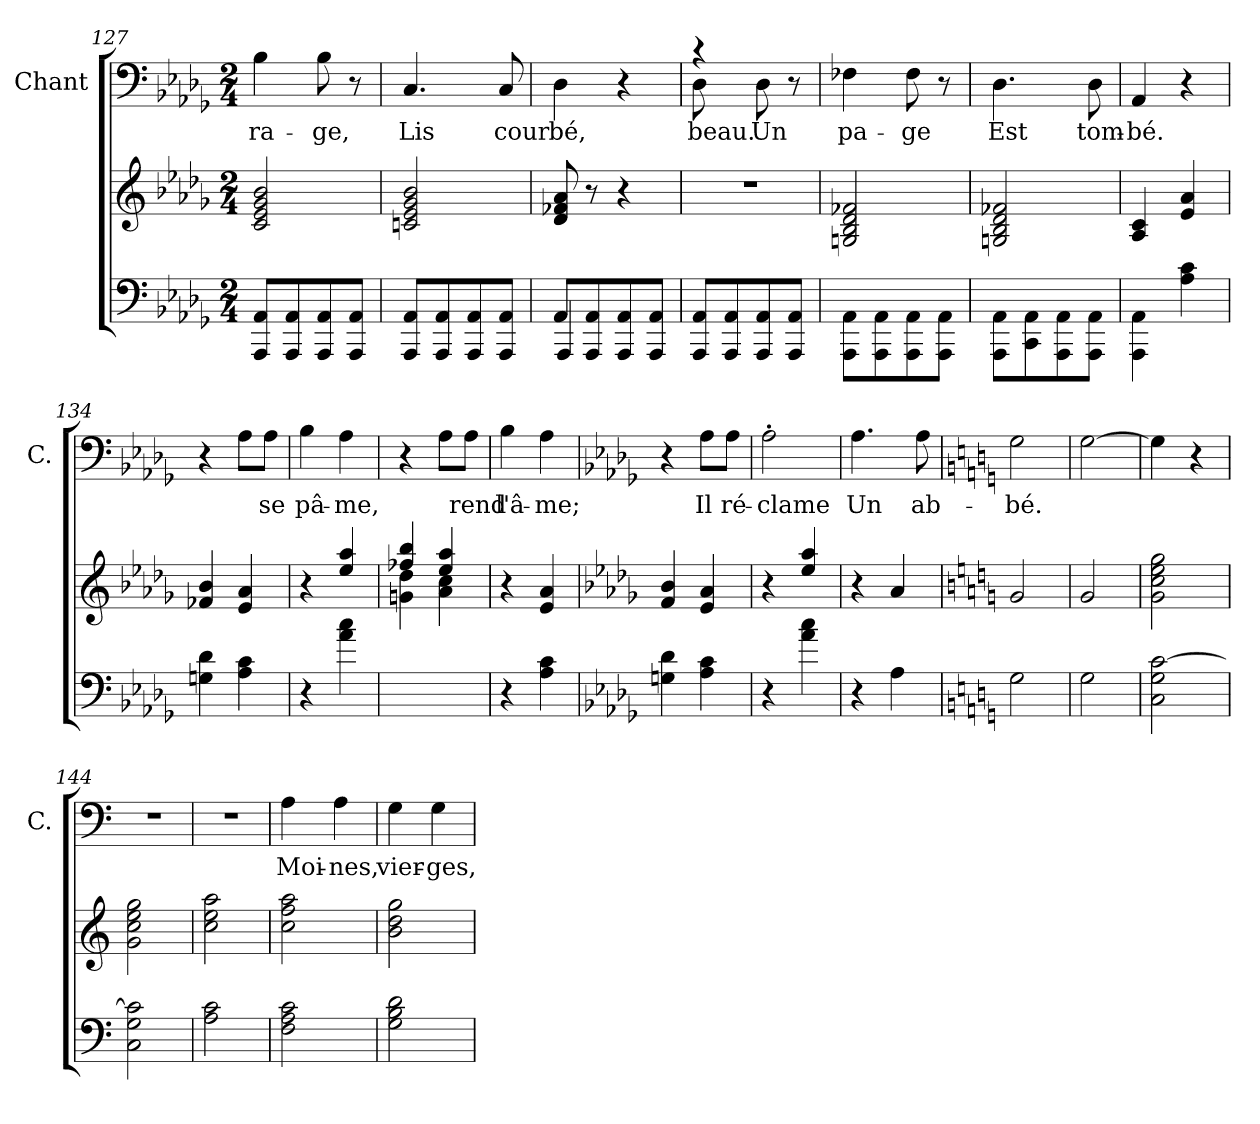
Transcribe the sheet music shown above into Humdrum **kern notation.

**kern	**kern	**kern	**text
*part3	*part2	*part1	*part1
*staff3	*staff2	*staff1	*staff1
*	*	*I"Chant	*
*	*	*I'C.	*
*clefF4	*clefG2	*clefF4	*
*k[b-e-a-d-g-]	*k[b-e-a-d-g-]	*k[b-e-a-d-g-]	*
*M2/4	*M2/4	*M2/4	*
=127	=127	=127	=127
8AA-i/ 8AAA-i/L	2b-j/ 2g-j/ 2e-j/ 2cj/	4B-j\	ra-
8AA-i/ 8AAA-i/	.	.	.
8AA-i/ 8AAA-i/	.	8B-j\	ge,
8AA-i/ 8AAA-i/J	.	8r	.
=128	=128	=128	=128
8AA-i/ 8AAA-i/L	2b-j/ 2g-j/ 2e-j/ 2cnj/	4.Cj/	Lis
8AA-i/ 8AAA-i/	.	.	.
8AA-i/ 8AAA-i/	.	.	.
8AA-i/ 8AAA-i/J	.	8Cj/	cour
=129	=129	=129	=129
*^	*	*	*
8AA-i/L	4AAA-Z/	8d-j/ 8a-j/ 8f-Xj/	4D-j\	bé,
8AA-i/ 8AAA-i/	.	8r	.	.
8AA-i/ 8AAA-i/	4ryy	4r	4r	.
8AA-i/ 8AAA-i/J	.	.	.	.
*v	*v	*	*	*
=130	=130	=130	=130
*	*	*^	*
8AA-i/ 8AAA-i/L	2r	4r	8D-i\	beau.
8AA-i/ 8AAA-i/	.	.	4.ryy	.
8AA-i/ 8AAA-i/	.	8D-j\	.	Un
8AA-i/ 8AAA-i/J	.	8r	.	.
*	*	*v	*v	*
!!LO:LB:g=z
=131	=131	=131	=131
*	*^	*	*
8AAA-i\ 8AA-i\L	2ryy	2f-Xj/ 2d-j/ 2B-j/ 2Gnj/	4F-Xj\	pa-
8AAA-i\ 8AA-i\	.	.	.	.
8AAA-i\ 8AA-i\	.	.	8F-j\	ge
8AAA-i\ 8AA-i\J	.	.	8r	.
=132	=132	=132	=132	=132
8AAA-i\ 8AA-i\L	2ryy	2f-Xj/ 2d-j/ 2B-j/ 2Gnj/	4.D-j\	Est
8CCi\ 8AA-i\	.	.	.	.
8AAA-i\ 8AA-i\	.	.	.	.
8AAA-i\ 8AA-i\J	.	.	8D-j\	tom-
=133	=133	=133	=133	=133
4AAA-i\ 4AA-i\	2ryy	4cj/ 4A-j/	4AA-j/	bé.
4A-i\ 4ci\	.	4a-j/ 4e-j/	4r	.
*	*v	*v	*	*
=134	=134	=134	=134
4Gni\ 4d-i\	4b-j/ 4f-Xj/	4r	.
4A-i\ 4ci\	4a-j/ 4e-j/	8A-j\L	.
.	.	8A-j\J	se
=135	=135	=135	=135
4r	4r	4B-j\	pâ-
4a-i\ 4cci\	4aa-j/ 4ee-j/	4A-j\	me,
=136	=136	=136	=136
*	*^	*	*
2ryy	4bb-j/ 4ff-Xj/	4gni\ 4dd-i\	4r	.
.	4aa-j/ 4ee-j/	4cci\ 4a-i\	8A-j\L	.
.	.	.	8A-j\J	rend
*	*v	*v	*	*
=137	=137	=137	=137
4r	4r	4B-j\	l'â-
4A-i\ 4ci\	4a-j/ 4e-j/	4A-j\	me;
!!LO:LB:g=z
=138	=138	=138	=138
*k[b-e-a-d-g-]	*k[b-e-a-d-g-]	*k[b-e-a-d-g-]	*
4Gni\ 4d-i\	4b-j/ 4fj/	4r	.
4A-i\ 4ci\	4a-j/ 4e-j/	8A-j\L	Il
.	.	8A-j\J	ré-
=139	=139	=139	=139
4r	4r	2A-'>j\	clame
4a-i\ 4cci\	4aa-j/ 4ee-j/	.	.
=140	=140	=140	=140
4r	4r	4.A-j\	Un
4A-i\	4a-j/	.	.
.	.	8A-j\	ab-
=141	=141	=141	=141
*k[]	*k[]	*k[]	*
2Gi\	2gj/	2Gj\	bé.
=142	=142	=142	=142
2Gi\	2gj/	[2Gj\	.
=143	=143	=143	=143
2Ci\ 2Gi\ [2ci\	2gj\ 2ccj\ 2eej\ 2ggj\	4Gj\]	.
.	.	4r	.
=144	=144	=144	=144
2Ci\ 2Gi\ 2ci]\	2gj\ 2ccj\ 2ggj\ 2eej\	2r	.
=145	=145	=145	=145
2Ai\ 2ci\	2ccj\ 2eej\ 2aaj\	2r	.
=146	=146	=146	=146
2Fi\ 2Ai\ 2ci\	2ccj\ 2ffj\ 2aaj\	4Aj\	Moi-
.	.	4Aj\	nes,
=147	=147	=147	=147
2Gi\ 2Bi\ 2di\	2bj\ 2ddj\ 2ggj\	4Gj\	vier-
.	.	4Gj\	ges,
=	=	=	=
*-	*-	*-	*-
